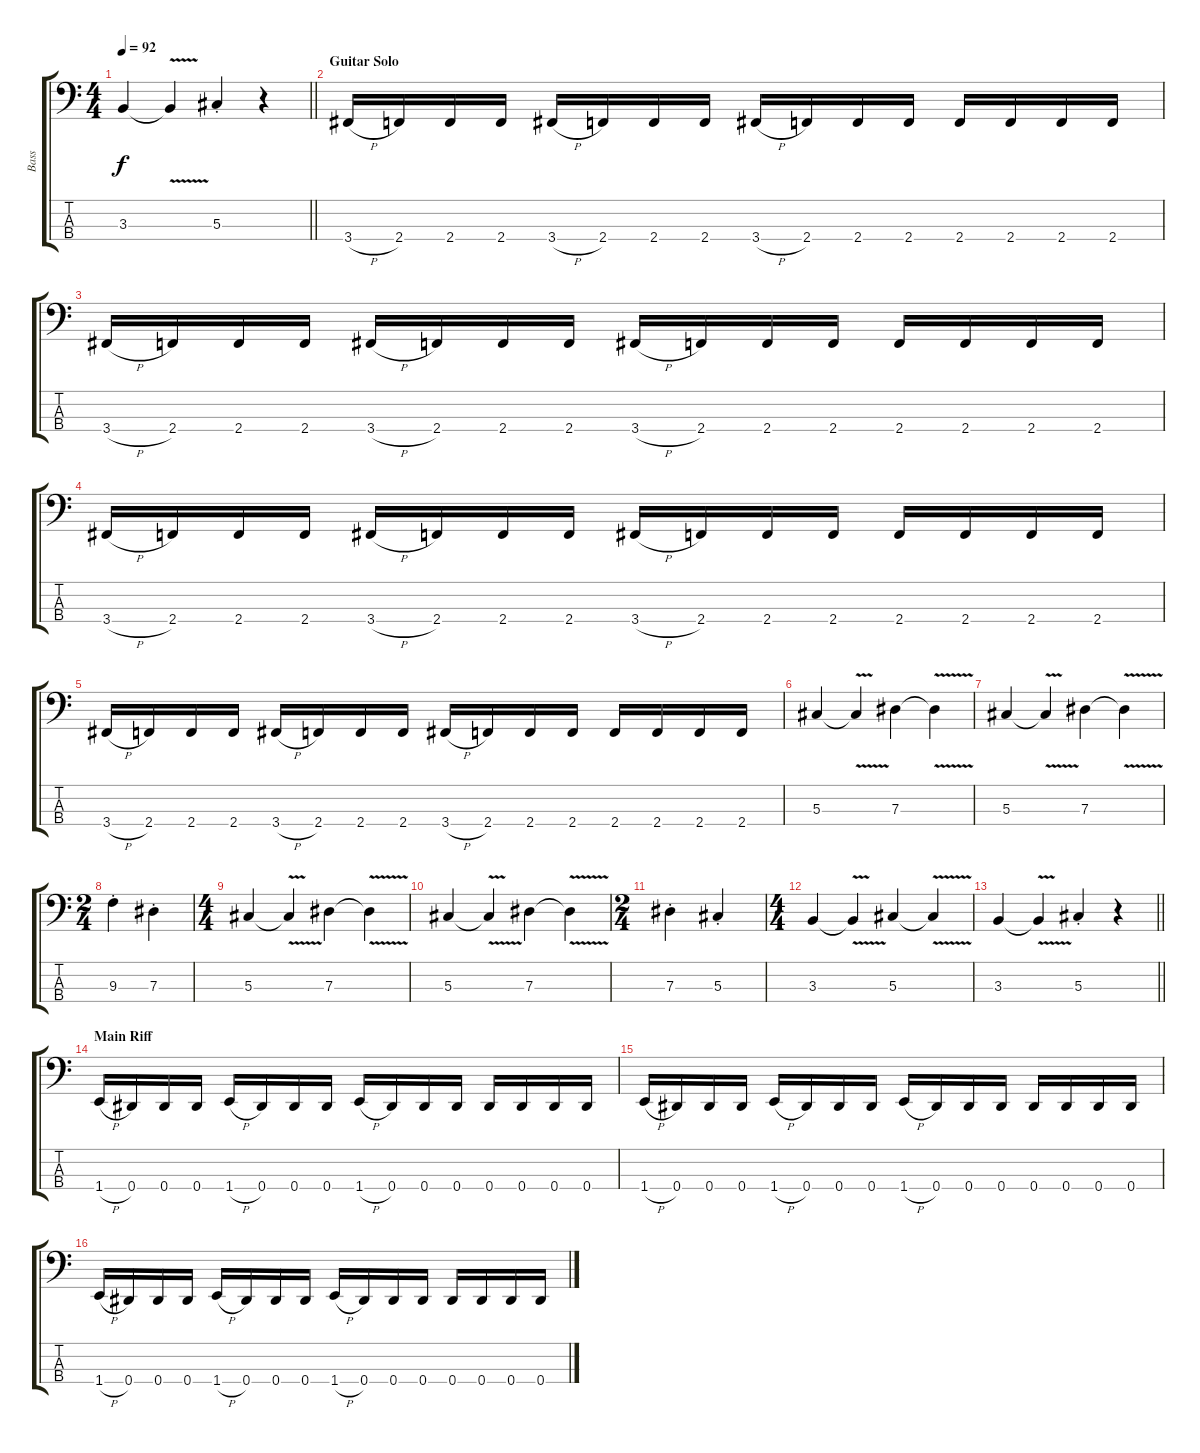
\track ("Bass" "Bass") {instrument electricbasspick}
\staff {score tabs}
\tuning (Gb2 Db2 Ab1 Eb1) {hide}
\ts (4 4)
\tempo 92
\clef f4
\barLineRight lightlight
\ks c
3.3.4{dy f} 3.3{v t}.4 5.3{st}.4 r.4 |
\section ("" "Guitar Solo")
3.4{h}.16 2.4.16 2.4.16 2.4.16 3.4{h}.16 2.4.16 2.4.16 2.4.16 3.4{h}.16 2.4.16 2.4.16 2.4.16 2.4.16 2.4.16 2.4.16 2.4.16 |
3.4{h}.16 2.4.16 2.4.16 2.4.16 3.4{h}.16 2.4.16 2.4.16 2.4.16 3.4{h}.16 2.4.16 2.4.16 2.4.16 2.4.16 2.4.16 2.4.16 2.4.16 |
3.4{h}.16 2.4.16 2.4.16 2.4.16 3.4{h}.16 2.4.16 2.4.16 2.4.16 3.4{h}.16 2.4.16 2.4.16 2.4.16 2.4.16 2.4.16 2.4.16 2.4.16 |
3.4{h}.16 2.4.16 2.4.16 2.4.16 3.4{h}.16 2.4.16 2.4.16 2.4.16 3.4{h}.16 2.4.16 2.4.16 2.4.16 2.4.16 2.4.16 2.4.16 2.4.16 |
5.3.4 5.3{v t}.4 7.3.4 7.3{v t}.4 |
5.3.4 5.3{v t}.4 7.3.4 7.3{v t}.4 |
\ts (2 4)
9.3{st}.4 7.3{st}.4 |
\ts (4 4)
5.3.4 5.3{v t}.4 7.3.4 7.3{v t}.4 |
5.3.4 5.3{v t}.4 7.3.4 7.3{v t}.4 |
\ts (2 4)
7.3{st}.4 5.3{st}.4 |
\ts (4 4)
3.3.4 3.3{v t}.4 5.3.4 5.3{v t}.4 |
\barLineRight lightlight
3.3.4 3.3{v t}.4 5.3{st}.4 r.4 |
\section ("" "Main Riff")
1.4{h}.16{volume 16 balance 8 instrument electricbasspick} 0.4.16 0.4.16 0.4.16 1.4{h}.16 0.4.16 0.4.16 0.4.16 1.4{h}.16 0.4.16 0.4.16 0.4.16 0.4.16 0.4.16 0.4.16 0.4.16 |
1.4{h}.16 0.4.16 0.4.16 0.4.16 1.4{h}.16 0.4.16 0.4.16 0.4.16 1.4{h}.16 0.4.16 0.4.16 0.4.16 0.4.16 0.4.16 0.4.16 0.4.16 |
1.4{h}.16 0.4.16 0.4.16 0.4.16 1.4{h}.16 0.4.16 0.4.16 0.4.16 1.4{h}.16 0.4.16 0.4.16 0.4.16 0.4.16 0.4.16 0.4.16 0.4.16
